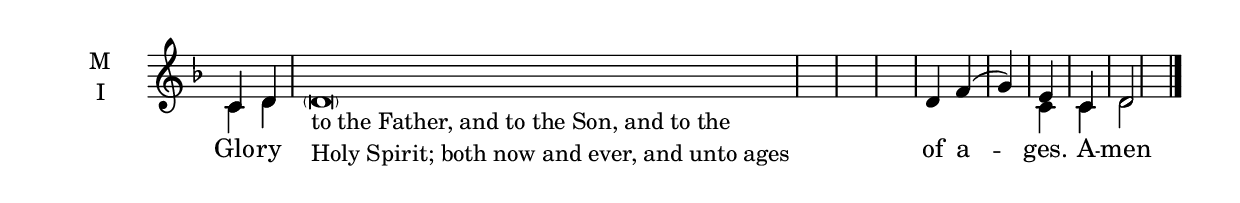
\version "2.18.2"

% Provide an easy way to group a bunch of text together on a breve
% http://lilypond.org/doc/v2.18/Documentation/notation/working-with-ancient-music_002d_002dscenarios-and-solutions
recite = \once \override LyricText.self-alignment-X = #-1

\defineBarLine "invisible" #'("" "" "")
global = {
  \time 2/4 % Not used, Time_signature_engraver is removed from layout
  \key d \aeolian
  \set Timing.defaultBarType = "invisible" %% Only put bar lines where I say
}

lyricText = \lyricmode {
  Glo -- ry \recite ""% Positioned text in melody goes here
  of a -- ges.
  A -- men
}

melody = \relative c' {
  \global % Leave these here for key to display
  \textLengthOn
  % Note that inserted text here ABOVE the lyrics noted above
  c4 d \parenthesize d\breve_\markup {\column{
      \line{to the Father, and to the Son, and to the}
      \line{Holy Spirit; both now and ever, and unto ages}
  }}\bar "|"
  % of Ages Amen
  d4 f( g) \bar "|" e c \bar "|" d2 \bar "|."
}

ison = \relative c' {
  \global % Leave these here for key to display
  c4 d s\breve \bar "|"
  % of Ages Amen
  s4 s2 \bar "|" c4 c4 \bar "|" d2 \bar "|."
}

\score {
  \new ChoirStaff <<
    \new Staff \with {
      midiInstrument = "choir aahs"
      instrumentName = \markup \center-column { M I }
    } <<
      \new Voice = "melody" { \voiceOne \melody }
      \new Voice = "ison" { \voiceTwo \ison }
    >>
    \new Lyrics \with {
      \override VerticalAxisGroup #'staff-affinity = #CENTER
    } \lyricsto "melody" \lyricText

  >>
  \layout {
    \context {
      \Staff
      \remove "Time_signature_engraver"
    }
    \context {
      \Score
      \omit BarNumber
    }
  }
  \midi { \tempo 4 = 300
          \context {
            \Voice
            \remove "Dynamic_performer"
    }
  }
}
